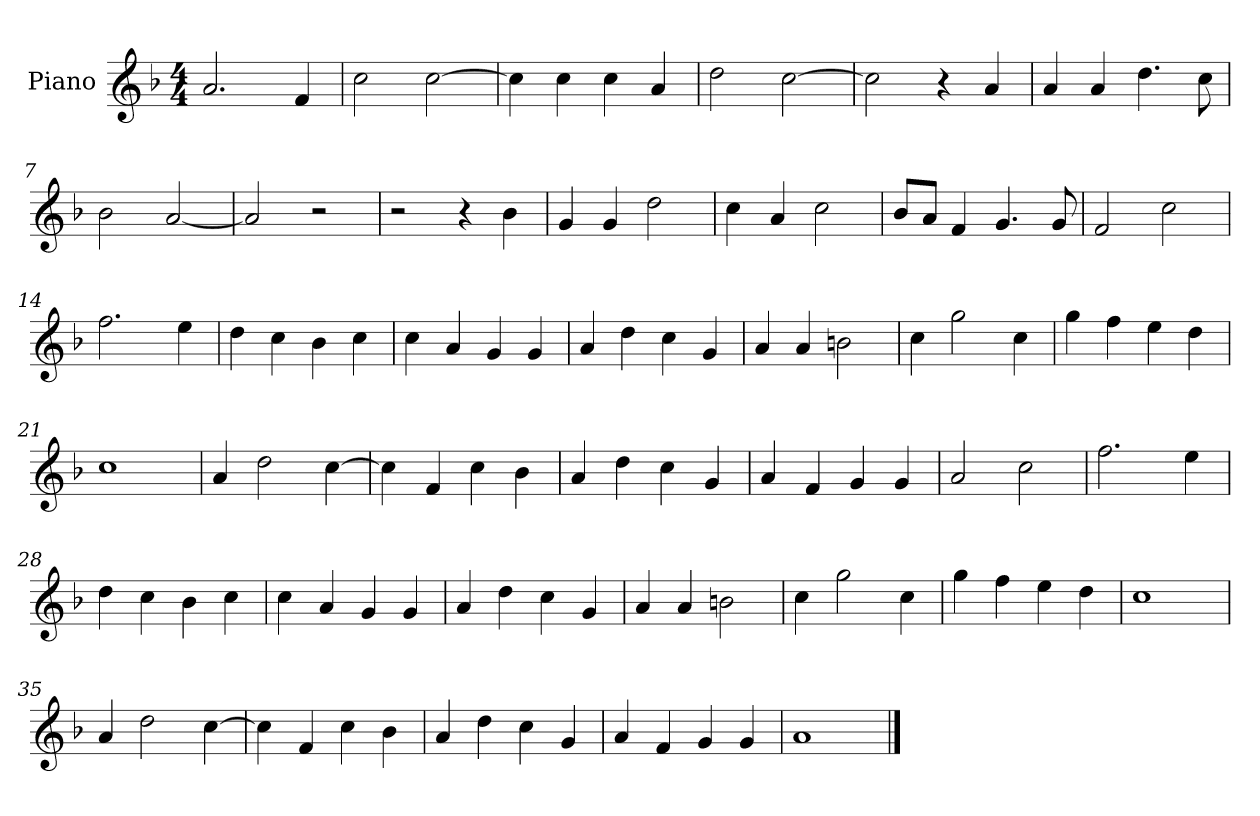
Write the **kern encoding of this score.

**kern
*part1
*staff1
*I"Piano
*I'Pno.
*clefG2
*k[b-]
*M4/4
*MM100
=1
2.a/
4f/
=2
2cc\
[2cc\
=3
4cc\]
4cc\
4cc\
4a/
=4
2dd\
[2cc\
=5
2cc\]
4r
4a/
=6
4a/
4a/
4.dd\
8cc\
=7
2b-\
[2a/
=8
2a/]
2r
=9
2r
4r
4b-\
=10
4g/
4g/
2dd\
=11
4cc\
4a/
2cc\
!!LO:LB:g=z
=12
8b-/L
8a/J
4f/
4.g/
8g/
=13
2f/
2cc\
=14
2.ff\
4ee\
=15
4dd\
4cc\
4b-\
4cc\
=16
4cc\
4a/
4g/
4g/
=17
4a/
4dd\
4cc\
4g/
=18
4a/
4a/
2bn\
=19
4cc\
2gg\
4cc\
=20
4gg\
4ff\
4ee\
4dd\
=21
1cc
!!LO:LB:g=z
=22
4a/
2dd\
[4cc\
=23
4cc\]
4f/
4cc\
4b-\
=24
4a/
4dd\
4cc\
4g/
=25
4a/
4f/
4g/
4g/
=26
2a/
2cc\
=27
2.ff\
4ee\
=28
4dd\
4cc\
4b-\
4cc\
=29
4cc\
4a/
4g/
4g/
=30
4a/
4dd\
4cc\
4g/
=31
4a/
4a/
2bn\
!!LO:LB:g=z
=32
4cc\
2gg\
4cc\
=33
4gg\
4ff\
4ee\
4dd\
=34
1cc
=35
4a/
2dd\
[4cc\
=36
4cc\]
4f/
4cc\
4b-\
=37
4a/
4dd\
4cc\
4g/
=38
4a/
4f/
4g/
4g/
=39
1a
==
*-
